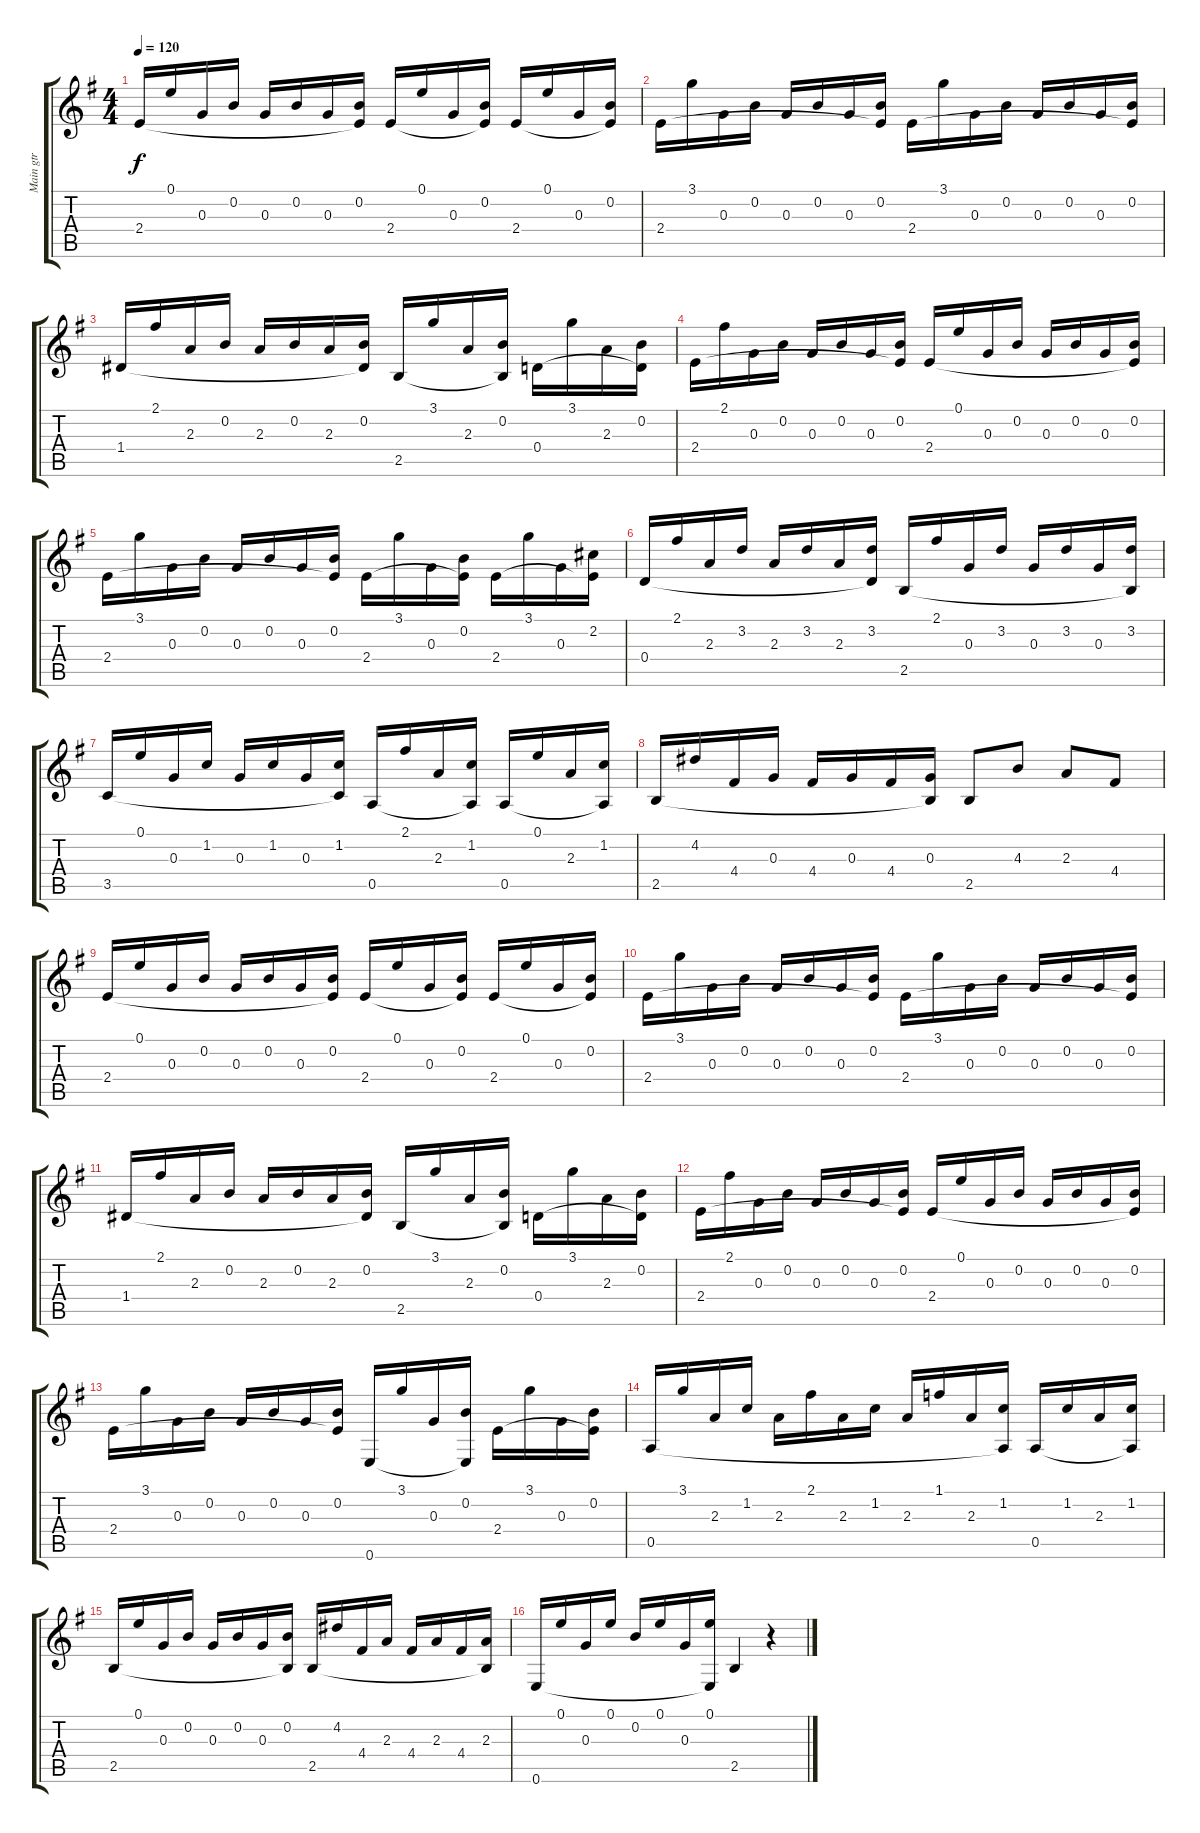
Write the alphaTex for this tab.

\track ("Main gtr" "Main gtr") {instrument acousticguitarnylon}
\staff {score tabs}
\tuning (E4 B3 G3 D3 A2 E2) {hide}
\ts (4 4)
\tempo 120
\clef g2
\ks g
2.4.16{dy f instrument acousticguitarnylon} 0.1.16 0.3.16 0.2.16 0.3.16 0.2.16 0.3.16 (0.2 2.4{t}).16 2.4.16 0.1.16 0.3.16 (0.2 2.4{t}).16 2.4.16 0.1.16 0.3.16 (0.2 2.4{t}).16 |
2.4.16 3.1.16 0.3.16 0.2.16 0.3.16 0.2.16 0.3.16 (0.2 2.4{t}).16 2.4.16 3.1.16 0.3.16 0.2.16 0.3.16 0.2.16 0.3.16 (0.2 2.4{t}).16 |
1.4.16 2.1.16 2.3.16 0.2.16 2.3.16 0.2.16 2.3.16 (0.2 1.4{t}).16 2.5.16 3.1.16 2.3.16 (0.2 2.5{t}).16 0.4.16 3.1.16 2.3.16 (0.2 0.4{t}).16 |
2.4.16 2.1.16 0.3.16 0.2.16 0.3.16 0.2.16 0.3.16 (0.2 2.4{t}).16 2.4.16 0.1.16 0.3.16 0.2.16 0.3.16 0.2.16 0.3.16 (0.2 2.4{t}).16 |
2.4.16 3.1.16 0.3.16 0.2.16 0.3.16 0.2.16 0.3.16 (0.2 2.4{t}).16 2.4.16 3.1.16 0.3.16 (0.2 2.4{t}).16 2.4.16 3.1.16 0.3.16 (2.2 2.4{t}).16 |
0.4.16 2.1.16 2.3.16 3.2.16 2.3.16 3.2.16 2.3.16 (3.2 0.4{t}).16 2.5.16 2.1.16 0.3.16 3.2.16 0.3.16 3.2.16 0.3.16 (3.2 2.5{t}).16 |
3.5.16 0.1.16 0.3.16 1.2.16 0.3.16 1.2.16 0.3.16 (1.2 3.5{t}).16 0.5.16 2.1.16 2.3.16 (1.2 0.5{t}).16 0.5.16 0.1.16 2.3.16 (1.2 0.5{t}).16 |
2.5.16 4.2.16 4.4.16 0.3.16 4.4.16 0.3.16 4.4.16 (0.3 2.5{t}).16 2.5.8 4.3.8 2.3.8 4.4.8 |
2.4.16 0.1.16 0.3.16 0.2.16 0.3.16 0.2.16 0.3.16 (0.2 2.4{t}).16 2.4.16 0.1.16 0.3.16 (0.2 2.4{t}).16 2.4.16 0.1.16 0.3.16 (0.2 2.4{t}).16 |
2.4.16 3.1.16 0.3.16 0.2.16 0.3.16 0.2.16 0.3.16 (0.2 2.4{t}).16 2.4.16 3.1.16 0.3.16 0.2.16 0.3.16 0.2.16 0.3.16 (0.2 2.4{t}).16 |
1.4.16 2.1.16 2.3.16 0.2.16 2.3.16 0.2.16 2.3.16 (0.2 1.4{t}).16 2.5.16 3.1.16 2.3.16 (0.2 2.5{t}).16 0.4.16 3.1.16 2.3.16 (0.2 0.4{t}).16 |
2.4.16 2.1.16 0.3.16 0.2.16 0.3.16 0.2.16 0.3.16 (0.2 2.4{t}).16 2.4.16 0.1.16 0.3.16 0.2.16 0.3.16 0.2.16 0.3.16 (0.2 2.4{t}).16 |
2.4.16 3.1.16 0.3.16 0.2.16 0.3.16 0.2.16 0.3.16 (0.2 2.4{t}).16 0.6.16 3.1.16 0.3.16 (0.2 0.6{t}).16 2.4.16 3.1.16 0.3.16 (0.2 2.4{t}).16 |
0.5.16 3.1.16 2.3.16 1.2.16 2.3.16 2.1.16 2.3.16 1.2.16 2.3.16 1.1.16 2.3.16 (1.2 0.5{t}).16 0.5.16 1.2.16 2.3.16 (1.2 0.5{t}).16 |
2.5.16 0.1.16 0.3.16 0.2.16 0.3.16 0.2.16 0.3.16 (0.2 2.5{t}).16 2.5.16 4.2.16 4.4.16 2.3.16 4.4.16 2.3.16 4.4.16 (2.3 2.5{t}).16 |
0.6.16 0.1.16 0.3.16 0.1.16 0.2.16 0.1.16 0.3.16 (0.1 0.6{t}).16 2.5.4 r.4
